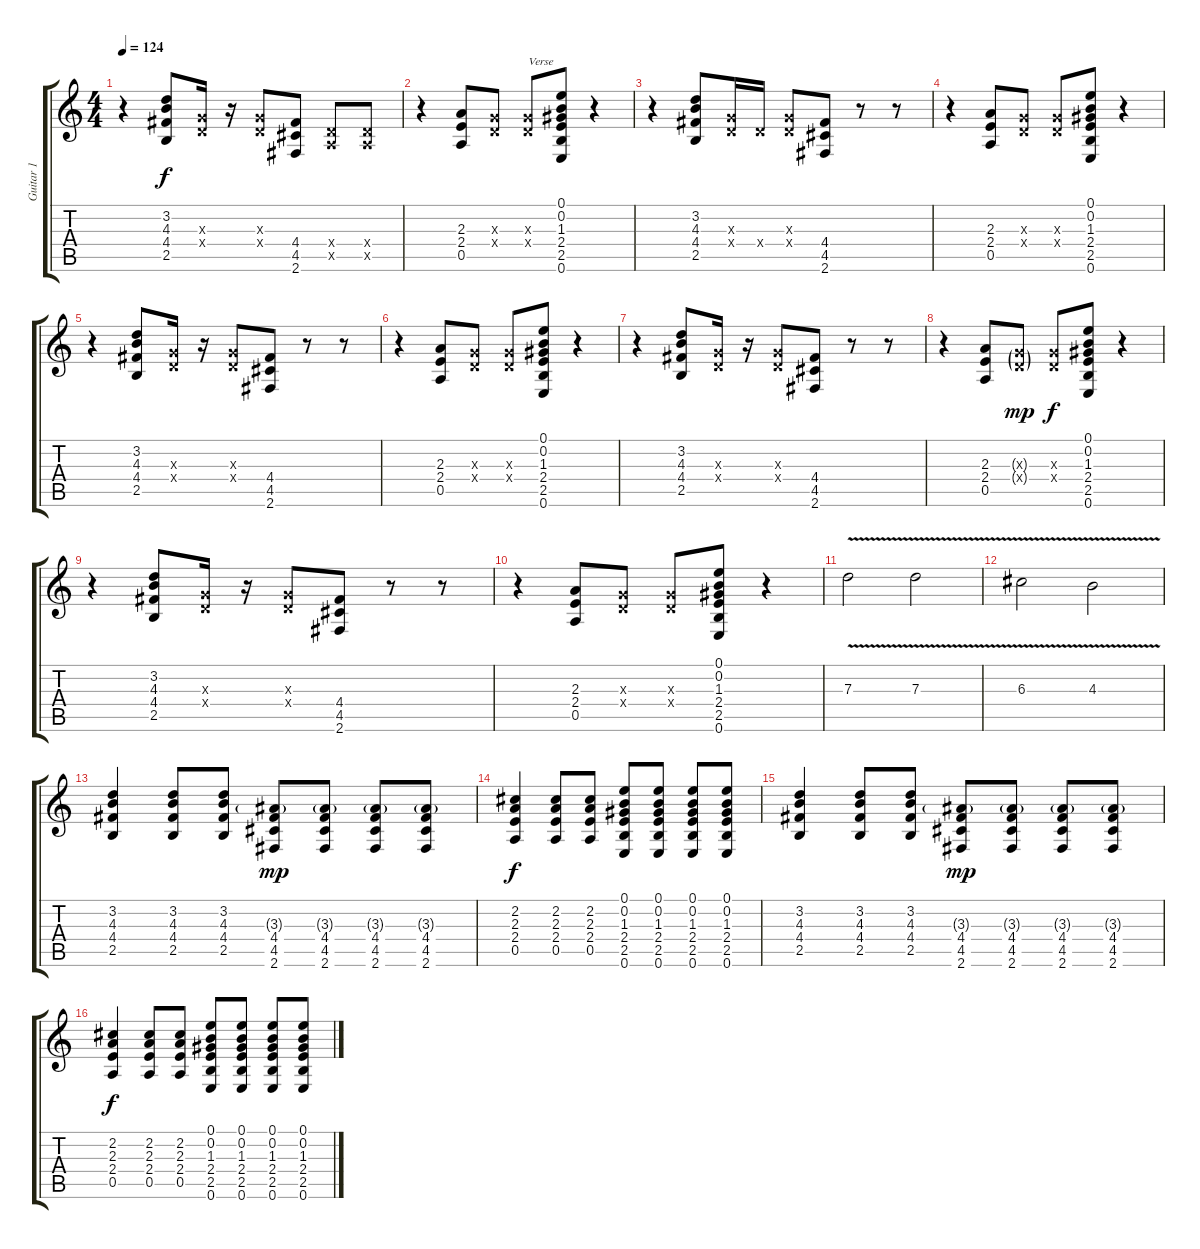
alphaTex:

\track ("Guitar 1" "Guitar 1") {instrument overdrivenguitar}
\staff {score tabs}
\tuning (E4 B3 G3 D3 A2 E2) {hide}
\ts (4 4)
\tempo 124
\clef g2
\ks c
r.4{dy f} (3.2 4.3 4.4 2.5).8 (0.3{x} 0.4{x}).16 r.16 (0.3{x} 0.4{x}).8 (4.4 4.5 2.6).8 (0.4{x} 0.5{x}).8 (0.4{x} 0.5{x}).8 |
r.4 (2.3 2.4 0.5).8 (0.3{x} 0.4{x}).8 (0.3{x} 0.4{x}).8{txt "Verse"} (0.1 0.2 1.3 2.4 2.5 0.6).8 r.4 |
r.4 (3.2 4.3 4.4 2.5).8 (0.3{x} 0.4{x}).16 0.4{x}.16 (0.3{x} 0.4{x}).8 (4.4 4.5 2.6).8 r.8 r.8 |
r.4 (2.3 2.4 0.5).8 (0.3{x} 0.4{x}).8 (0.3{x} 0.4{x}).8 (0.1 0.2 1.3 2.4 2.5 0.6).8 r.4 |
r.4 (3.2 4.3 4.4 2.5).8 (0.3{x} 0.4{x}).16 r.16 (0.3{x} 0.4{x}).8 (4.4 4.5 2.6).8 r.8 r.8 |
r.4 (2.3 2.4 0.5).8 (0.3{x} 0.4{x}).8 (0.3{x} 0.4{x}).8 (0.1 0.2 1.3 2.4 2.5 0.6).8 r.4 |
r.4 (3.2 4.3 4.4 2.5).8 (0.3{x} 0.4{x}).16 r.16 (0.3{x} 0.4{x}).8 (4.4 4.5 2.6).8 r.8 r.8 |
r.4 (2.3 2.4 0.5).8 (0.3{g x} 0.4{g x}).8{dy mp} (0.3{x} 0.4{x}).8{dy f} (0.1 0.2 1.3 2.4 2.5 0.6).8 r.4 |
r.4 (3.2 4.3 4.4 2.5).8 (0.3{x} 0.4{x}).16 r.16 (0.3{x} 0.4{x}).8 (4.4 4.5 2.6).8 r.8 r.8 |
r.4 (2.3 2.4 0.5).8 (0.3{x} 0.4{x}).8 (0.3{x} 0.4{x}).8 (0.1 0.2 1.3 2.4 2.5 0.6).8 r.4 |
7.3{v}.2 7.3{v}.2 |
6.3{v}.2 4.3{v}.2 |
(3.2 4.3 4.4 2.5).4 (3.2 4.3 4.4 2.5).8 (3.2 4.3 4.4 2.5).8 (3.3{g} 4.4 4.5 2.6).8{dy mp} (3.3{g} 4.4 4.5 2.6).8 (3.3{g} 4.4 4.5 2.6).8 (3.3{g} 4.4 4.5 2.6).8 |
(2.2 2.3 2.4 0.5).4{dy f} (2.2 2.3 2.4 0.5).8 (2.2 2.3 2.4 0.5).8 (0.1 0.2 1.3 2.4 2.5 0.6).8 (0.1 0.2 1.3 2.4 2.5 0.6).8 (0.1 0.2 1.3 2.4 2.5 0.6).8 (0.1 0.2 1.3 2.4 2.5 0.6).8 |
(3.2 4.3 4.4 2.5).4 (3.2 4.3 4.4 2.5).8 (3.2 4.3 4.4 2.5).8 (3.3{g} 4.4 4.5 2.6).8{dy mp} (3.3{g} 4.4 4.5 2.6).8 (3.3{g} 4.4 4.5 2.6).8 (3.3{g} 4.4 4.5 2.6).8 |
(2.2 2.3 2.4 0.5).4{dy f} (2.2 2.3 2.4 0.5).8 (2.2 2.3 2.4 0.5).8 (0.1 0.2 1.3 2.4 2.5 0.6).8 (0.1 0.2 1.3 2.4 2.5 0.6).8 (0.1 0.2 1.3 2.4 2.5 0.6).8 (0.1 0.2 1.3 2.4 2.5 0.6).8
